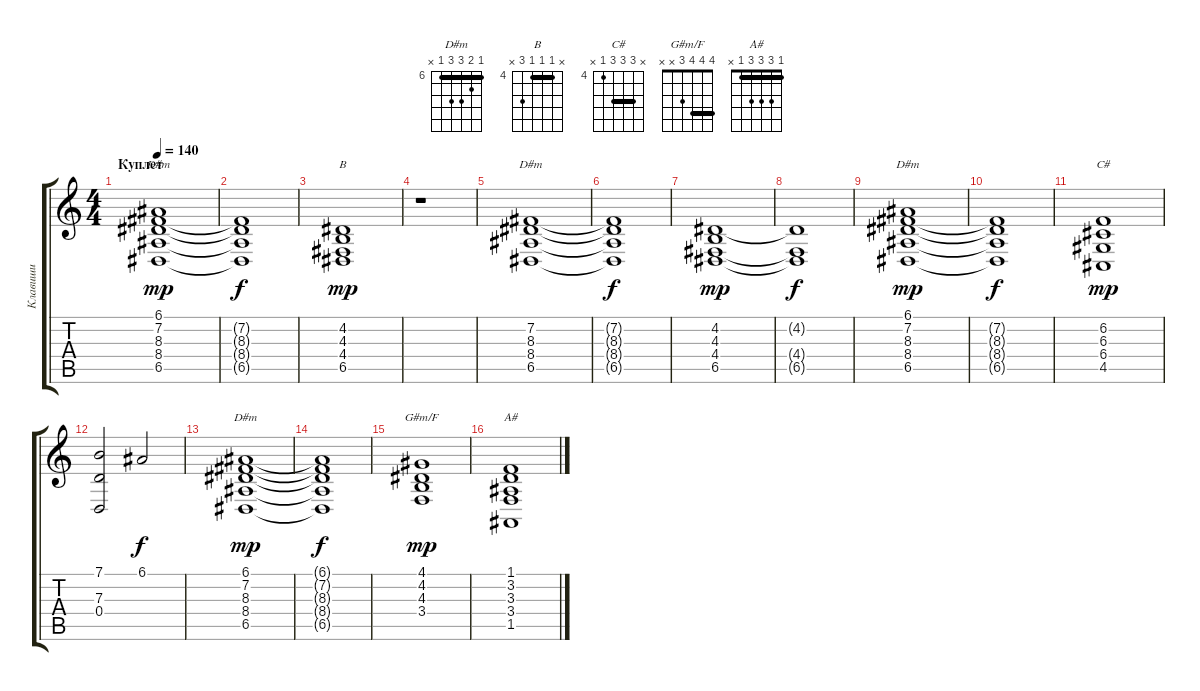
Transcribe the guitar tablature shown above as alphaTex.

\track ("Клавиши" "Клавиши") {instrument stringensemble1}
\staff {score tabs}
\tuning (E4 B3 G3 D3 A2 E2) {hide}
\chord ("D#m" x 11 11 8 9 11) {firstfret 8 barre 11}
\chord ("B" x 4 4 4 6 x) {firstfret 4 barre 4}
\chord ("D#m" x x 3 4 6 x) {firstfret 3}
\chord ("D#m" x 4 3 4 6 x) {firstfret 3}
\chord ("C#" x 6 6 6 4 x) {firstfret 4 barre 6}
\chord ("D#m" 6 7 8 8 6 x) {firstfret 6 barre 6}
\chord ("G#m/F" 4 4 4 3 x x) {barre 4}
\chord ("A#" 1 3 3 3 1 x) {barre 1}
\ts (4 4)
\section ("" "Куплет")
\tempo 140
\clef g2
\ks c
(6.1 7.2 8.3 8.4 6.5).1{ch "D#m" dy mp} |
(7.2{t} 8.3{t} 8.4{t} 6.5{t}).1{dy f} |
(4.2 4.3 4.4 6.5).1{ch "B" dy mp} |
r.1 |
(7.2 8.3 8.4 6.5).1{ch "D#m"} |
(7.2{t} 8.3{t} 8.4{t} 6.5{t}).1{dy f} |
(4.2 4.3 4.4 6.5).1{dy mp} |
(4.2{t} 4.4{t} 6.5{t}).1{dy f} |
(6.1 7.2 8.3 8.4 6.5).1{ch "D#m" dy mp} |
(7.2{t} 8.3{t} 8.4{t} 6.5{t}).1{dy f} |
(6.2 6.3 6.4 4.5).1{ch "C#" dy mp} |
(7.1 7.3 0.4).2 6.1.2{dy f} |
(6.1 7.2 8.3 8.4 6.5).1{ch "D#m" dy mp} |
(6.1{t} 7.2{t} 8.3{t} 8.4{t} 6.5{t}).1{dy f} |
(4.1 4.2 4.3 3.4).1{ch "G#m/F" dy mp} |
(1.1 3.2 3.3 3.4 1.5).1{ch "A#"}
